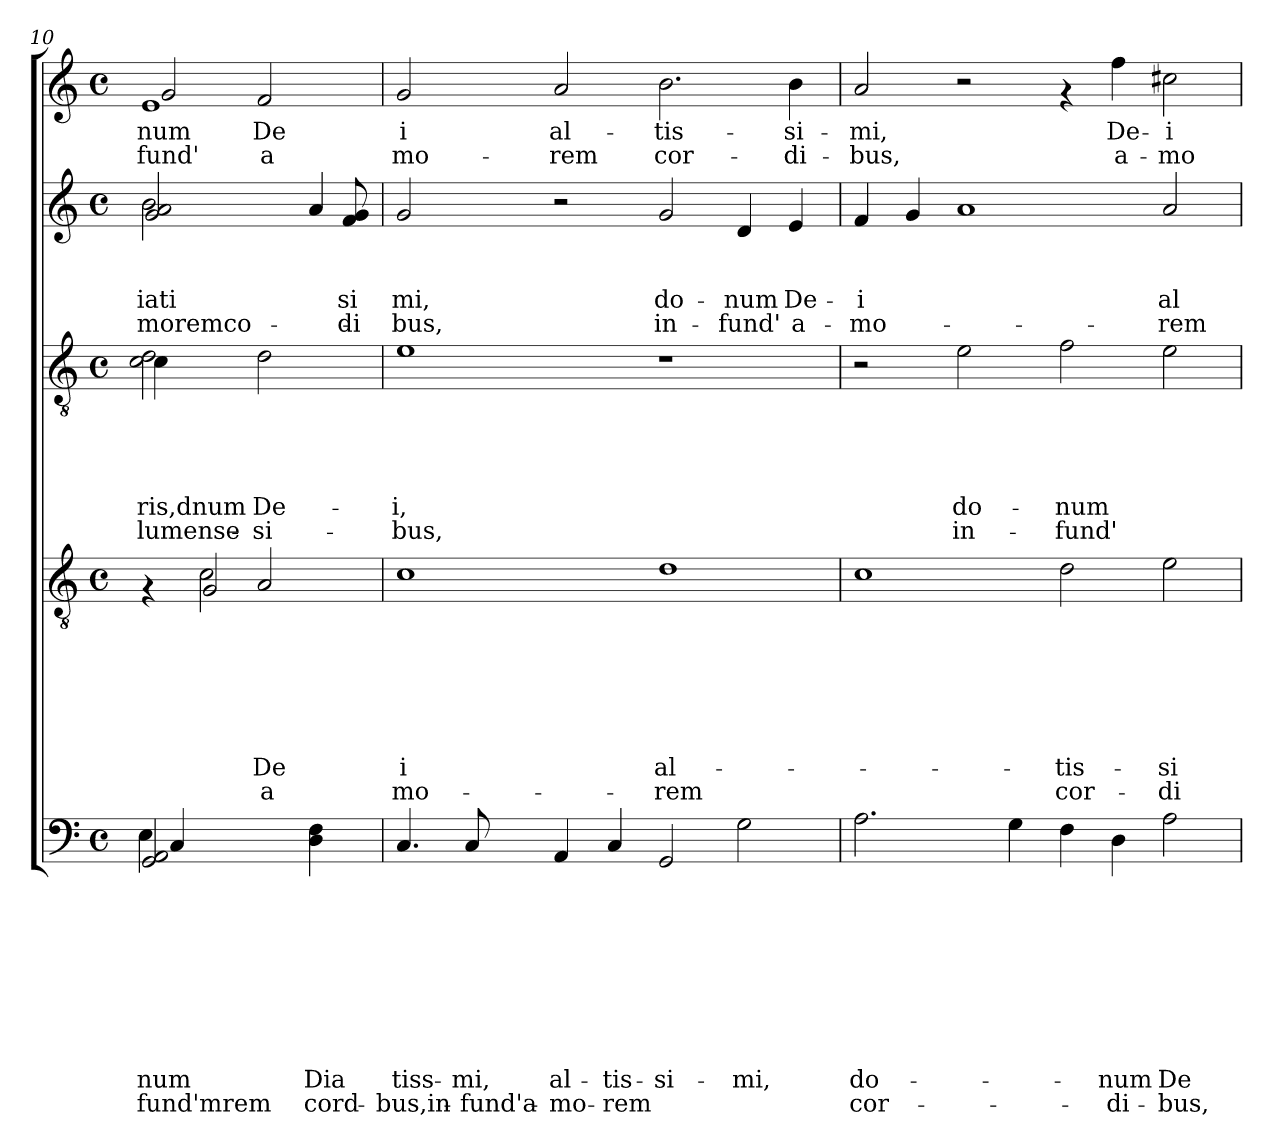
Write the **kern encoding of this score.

**kern	**text	**text	**text	**text	**text	**text	**text	**text	**text	**text	**kern	**text	**text	**text	**text	**text	**text	**text	**text	**kern	**text	**text	**text	**text	**text	**text	**kern	**text	**text	**text	**text	**kern	**text	**text
*part5	*part5	*part5	*part5	*part5	*part5	*part5	*part5	*part5	*part5	*part5	*part4	*part4	*part4	*part4	*part4	*part4	*part4	*part4	*part4	*part3	*part3	*part3	*part3	*part3	*part3	*part3	*part2	*part2	*part2	*part2	*part2	*part1	*part1	*part1
*staff5	*staff5	*staff5	*staff5	*staff5	*staff5	*staff5	*staff5	*staff5	*staff5	*staff5	*staff4	*staff4	*staff4	*staff4	*staff4	*staff4	*staff4	*staff4	*staff4	*staff3	*staff3	*staff3	*staff3	*staff3	*staff3	*staff3	*staff2	*staff2	*staff2	*staff2	*staff2	*staff1	*staff1	*staff1
*clefF4	*	*	*	*	*	*	*	*	*	*	*clefGv2	*	*	*	*	*	*	*	*	*clefGv2	*	*	*	*	*	*	*clefG2	*	*	*	*	*clefG2	*	*
*k[]	*	*	*	*	*	*	*	*	*	*	*k[]	*	*	*	*	*	*	*	*	*k[]	*	*	*	*	*	*	*k[]	*	*	*	*	*k[]	*	*
*C:	*	*	*	*	*	*	*	*	*	*	*C:	*	*	*	*	*	*	*	*	*C:	*	*	*	*	*	*	*C:	*	*	*	*	*C:	*	*
*M4/4	*	*	*	*	*	*	*	*	*	*	*M4/4	*	*	*	*	*	*	*	*	*M4/4	*	*	*	*	*	*	*M4/4	*	*	*	*	*M4/4	*	*
*met(c)	*	*	*	*	*	*	*	*	*	*	*met(c)	*	*	*	*	*	*	*	*	*met(c)	*	*	*	*	*	*	*met(c)	*	*	*	*	*met(c)	*	*
=10	=10	=10	=10	=10	=10	=10	=10	=10	=10	=10	=10	=10	=10	=10	=10	=10	=10	=10	=10	=10	=10	=10	=10	=10	=10	=10	=10	=10	=10	=10	=10	=10	=10	=10
*^	*	*	*	*	*	*	*	*	*	*	*	*	*	*	*	*	*	*	*	*	*	*	*	*	*	*	*	*	*	*	*	*	*	*
*	*^	*	*	*	*	*	*	*	*	*	*	*	*	*	*	*	*	*	*	*	*	*	*	*	*	*	*	*	*	*	*	*	*	*	*
!	!	!	!	!	!	!	!	!	!	!	!LO:LY:b	!LO:LY:b	!	!	!	!	!	!	!	!	!	!	!	!	!	!	!LO:LY:b	!LO:LY:b	!	!	!	!LO:LY:b	!LO:LY:b	!	!LO:LY:b	!LO:LY:b
*	*	*	*	*	*	*	*	*	*	*	*	*	*^	*	*	*	*	*	*	*	*	*^	*	*	*	*	*	*	*^	*	*	*	*	*^	*	*
*	*	*	*	*	*	*	*	*	*	*	*	*	*	*^	*	*	*	*	*	*	*	*	*	*	*	*	*	*	*	*	*	*^	*	*	*	*	*	*	*	*
2GG/ 2AA/	4C/	4E\	.	.	.	.	.	.	.	.	num	-fund'mrem	4rF	4ryy	2ryy	.	.	.	.	.	.	.	.	2c\ 2d\	4c\	.	.	.	.	-ris,dnum	-lumense-	2b\	2g/ 2a/	2..ryy	.	.	-iati	-moremco-	1e	2g/	-num	-fund'
.	2.ryy	2.ryy	.	.	.	.	.	.	.	.	.	.	2c\	2G/	.	.	.	.	.	.	.	.	.	.	2.ryy	.	.	.	.	.	.	.	.	.	.	.	.	.	.	.	.	.
!	!	!	!	!	!	!	!	!	!	!	!	!	!	!	!	!	!	!	!	!	!	!LO:LY:b	!LO:LY:b	!	!	!	!	!	!	!LO:LY:b	!LO:LY:b	!	!	!	!	!	!	!	!	!	!LO:LY:b	!LO:LY:b
4ryy	.	.	.	.	.	.	.	.	.	.	.	.	.	.	2A/	.	.	.	.	.	.	De-	a-	2d\	.	.	.	.	.	-De-	si-	2ryy	4ryy	.	.	.	.	.	.	2f/	De-	a-
!	!	!	!	!	!	!	!	!	!	!	!LO:LY:b	!LO:LY:b	!	!	!	!	!	!	!	!	!	!	!	!	!	!	!	!	!	!	!	!	!	!	!	!	!	!	!	!	!	!
4D\ 4F\	.	.	.	.	.	.	.	.	.	.	-Dia	-cord-	4ryy	4ryy	.	.	.	.	.	.	.	.	.	.	.	.	.	.	.	.	.	.	4a/	.	.	.	.	.	.	.	.	.
!	!	!	!	!	!	!	!	!	!	!	!	!	!	!	!	!	!	!	!	!	!	!	!	!	!	!	!	!	!	!	!	!	!	!	!	!	!LO:LY:b	!LO:LY:b	!	!	!	!
.	.	.	.	.	.	.	.	.	.	.	.	.	.	.	.	.	.	.	.	.	.	.	.	.	.	.	.	.	.	.	.	.	.	8f/ 8g/	.	.	si-	-di-	.	.	.	.
*v	*v	*v	*	*	*	*	*	*	*	*	*	*	*	*	*	*	*	*	*	*	*	*	*	*v	*v	*	*	*	*	*	*	*	*	*	*	*	*	*	*v	*v	*	*
*	*	*	*	*	*	*	*	*	*	*	*v	*v	*v	*	*	*	*	*	*	*	*	*	*	*	*	*	*	*	*	*	*	*	*	*	*	*	*	*
!!LO:PB:g=z
=11	=11	=11	=11	=11	=11	=11	=11	=11	=11	=11	=11	=11	=11	=11	=11	=11	=11	=11	=11	=11	=11	=11	=11	=11	=11	=11	=11	=11	=11	=11	=11	=11	=11	=11	=11	=11
!	!	!	!	!	!	!	!	!	!LO:LY:b	!LO:LY:b	!	!	!	!	!	!	!	!LO:LY:b	!LO:LY:b	!	!	!	!	!	!LO:LY:b	!LO:LY:b	!	!	!	!	!	!LO:LY:b	!LO:LY:b	!	!LO:LY:b	!LO:LY:b
*	*	*	*	*	*	*	*	*	*	*	*	*	*	*	*	*	*	*	*	*	*	*	*	*	*	*	*v	*v	*v	*	*	*	*	*	*	*
4.C/	.	.	.	.	.	.	.	.	tiss-	bus,in-	1c	.	.	.	.	.	.	-i	-mo-	1e	.	.	.	.	i,	-bus,	2g/	.	.	-mi,	-bus,	2g/	-i	-mo-
!	!	!	!	!	!	!	!	!	!LO:LY:b	!LO:LY:b	!	!	!	!	!	!	!	!	!	!	!	!	!	!	!	!	!	!	!	!	!	!	!	!
8C/	.	.	.	.	.	.	.	.	-mi,	-fund'a-	.	.	.	.	.	.	.	.	.	.	.	.	.	.	.	.	.	.	.	.	.	.	.	.
!	!	!	!	!	!	!	!	!	!LO:LY:b	!LO:LY:b	!	!	!	!	!	!	!	!	!	!	!	!	!	!	!	!	!	!	!	!	!	!	!LO:LY:b	!LO:LY:b
4AA/	.	.	.	.	.	.	.	.	al-	-mo-	.	.	.	.	.	.	.	.	.	.	.	.	.	.	.	.	2r	.	.	.	.	2a/	al-	-rem
!	!	!	!	!	!	!	!	!	!LO:LY:b	!LO:LY:b	!	!	!	!	!	!	!	!	!	!	!	!	!	!	!	!	!	!	!	!	!	!	!	!
4C/	.	.	.	.	.	.	.	.	-tis-	-rem	.	.	.	.	.	.	.	.	.	.	.	.	.	.	.	.	.	.	.	.	.	.	.	.
!	!	!	!	!	!	!	!	!	!LO:LY:b	!	!	!	!	!	!	!	!	!LO:LY:b	!LO:LY:b	!	!	!	!	!	!	!	!	!	!	!LO:LY:b	!LO:LY:b	!	!LO:LY:b	!LO:LY:b
2GG/	.	.	.	.	.	.	.	.	-si-	.	1d	.	.	.	.	.	.	al-	-rem	1r	.	.	.	.	.	.	2g/	.	.	do-	in-	2.b\	-tis-	cor-
!	!	!	!	!	!	!	!	!	!LO:LY:b	!	!	!	!	!	!	!	!	!	!	!	!	!	!	!	!	!	!	!	!	!LO:LY:b	!LO:LY:b	!	!	!
2G\	.	.	.	.	.	.	.	.	-mi,	.	.	.	.	.	.	.	.	.	.	.	.	.	.	.	.	.	4d/	.	.	-num	-fund'	.	.	.
!	!	!	!	!	!	!	!	!	!	!	!	!	!	!	!	!	!	!	!	!	!	!	!	!	!	!	!	!	!	!LO:LY:b	!LO:LY:b	!	!LO:LY:b	!LO:LY:b
.	.	.	.	.	.	.	.	.	.	.	.	.	.	.	.	.	.	.	.	.	.	.	.	.	.	.	4e/	.	.	De-	a-	4b\	-si-	-di-
=12	=12	=12	=12	=12	=12	=12	=12	=12	=12	=12	=12	=12	=12	=12	=12	=12	=12	=12	=12	=12	=12	=12	=12	=12	=12	=12	=12	=12	=12	=12	=12	=12	=12	=12
!	!	!	!	!	!	!	!	!	!LO:LY:b	!LO:LY:b	!	!	!	!	!	!	!	!	!	!	!	!	!	!	!	!	!	!	!	!LO:LY:b	!LO:LY:b	!	!LO:LY:b	!LO:LY:b
2.A\	.	.	.	.	.	.	.	.	do-	cor-	1c	.	.	.	.	.	.	.	.	2r	.	.	.	.	.	.	4f/	.	.	-i	-mo-	2a/	-mi,	-bus,
.	.	.	.	.	.	.	.	.	.	.	.	.	.	.	.	.	.	.	.	.	.	.	.	.	.	.	4g/	.	.	.	.	.	.	.
!	!	!	!	!	!	!	!	!	!	!	!	!	!	!	!	!	!	!	!	!	!	!	!	!	!LO:LY:b	!LO:LY:b	!	!	!	!	!	!	!	!
.	.	.	.	.	.	.	.	.	.	.	.	.	.	.	.	.	.	.	.	2e\	.	.	.	.	do-	in-	1a	.	.	.	.	2r	.	.
4G\	.	.	.	.	.	.	.	.	.	.	.	.	.	.	.	.	.	.	.	.	.	.	.	.	.	.	.	.	.	.	.	.	.	.
!	!	!	!	!	!	!	!	!	!	!	!	!	!	!	!	!	!	!LO:LY:b	!LO:LY:b	!	!	!	!	!	!LO:LY:b	!LO:LY:b	!	!	!	!	!	!	!	!
4F\	.	.	.	.	.	.	.	.	.	.	2d\	.	.	.	.	.	.	-tis-	cor-	2f\	.	.	.	.	-num	-fund'	.	.	.	.	.	4rf	.	.
!	!	!	!	!	!	!	!	!	!LO:LY:b	!LO:LY:b	!	!	!	!	!	!	!	!	!	!	!	!	!	!	!	!	!	!	!	!	!	!	!LO:LY:b	!LO:LY:b
4D\	.	.	.	.	.	.	.	.	-num	-di-	.	.	.	.	.	.	.	.	.	.	.	.	.	.	.	.	.	.	.	.	.	4ff\	De-	a-
!	!	!	!	!	!	!	!	!	!LO:LY:b	!LO:LY:b	!	!	!	!	!	!	!	!LO:LY:b	!LO:LY:b	!	!	!	!	!	!	!	!	!	!	!LO:LY:b	!LO:LY:b	!	!LO:LY:b	!LO:LY:b
2A\	.	.	.	.	.	.	.	.	De-	-bus,	2e\	.	.	.	.	.	.	-si-	-di-	2e\	.	.	.	.	.	.	2a/	.	.	al-	-rem	2cc#X\	-i	-mo-
=	=	=	=	=	=	=	=	=	=	=	=	=	=	=	=	=	=	=	=	=	=	=	=	=	=	=	=	=	=	=	=	=	=	=
*-	*-	*-	*-	*-	*-	*-	*-	*-	*-	*-	*-	*-	*-	*-	*-	*-	*-	*-	*-	*-	*-	*-	*-	*-	*-	*-	*-	*-	*-	*-	*-	*-	*-	*-
